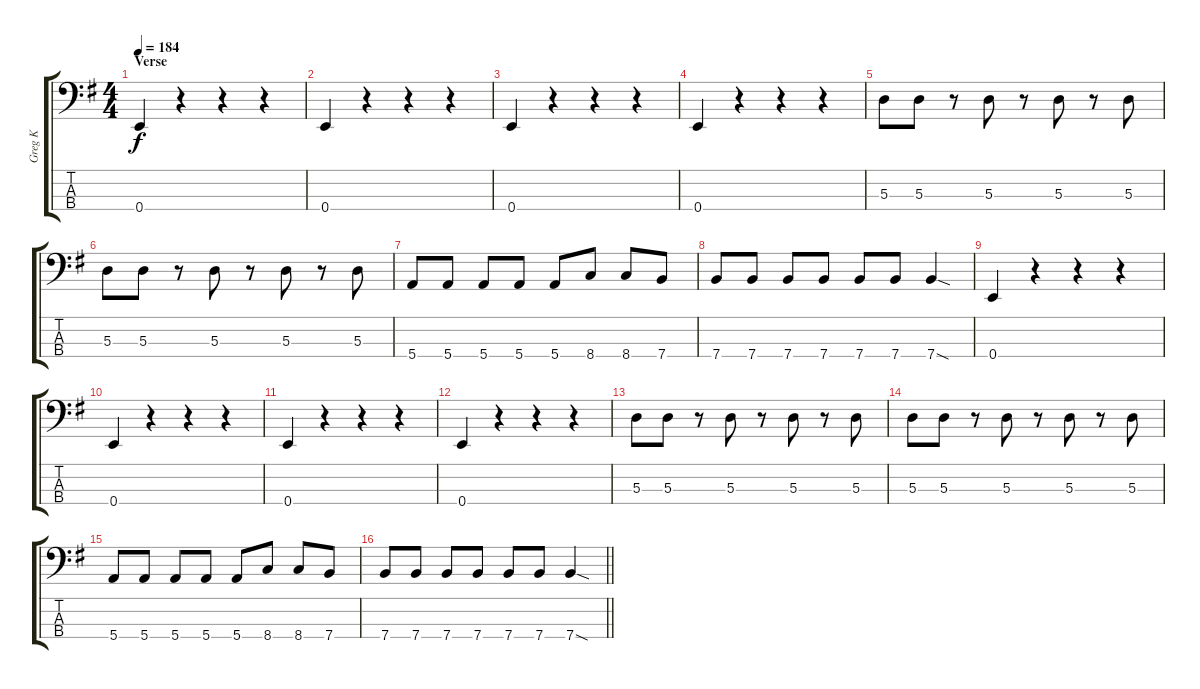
\track ("Greg K" "Greg K") {instrument electricbasspick}
\staff {score tabs}
\tuning (G2 D2 A1 E1) {hide}
\ts (4 4)
\section ("" "Verse")
\tempo 184
\clef f4
\ks eminor
0.4.4{dy f} r.4 r.4 r.4 |
0.4.4 r.4 r.4 r.4 |
0.4.4 r.4 r.4 r.4 |
0.4.4 r.4 r.4 r.4 |
5.3.8 5.3.8 r.8 5.3.8 r.8 5.3.8 r.8 5.3.8 |
5.3.8 5.3.8 r.8 5.3.8 r.8 5.3.8 r.8 5.3.8 |
5.4.8 5.4.8 5.4.8 5.4.8 5.4.8 8.4.8 8.4.8 7.4.8 |
7.4.8 7.4.8 7.4.8 7.4.8 7.4.8 7.4.8 7.4{sod}.4 |
0.4.4 r.4 r.4 r.4 |
0.4.4 r.4 r.4 r.4 |
0.4.4 r.4 r.4 r.4 |
0.4.4 r.4 r.4 r.4 |
5.3.8 5.3.8 r.8 5.3.8 r.8 5.3.8 r.8 5.3.8 |
5.3.8 5.3.8 r.8 5.3.8 r.8 5.3.8 r.8 5.3.8 |
5.4.8 5.4.8 5.4.8 5.4.8 5.4.8 8.4.8 8.4.8 7.4.8 |
\barLineRight lightlight
7.4.8 7.4.8 7.4.8 7.4.8 7.4.8 7.4.8 7.4{sod}.4
